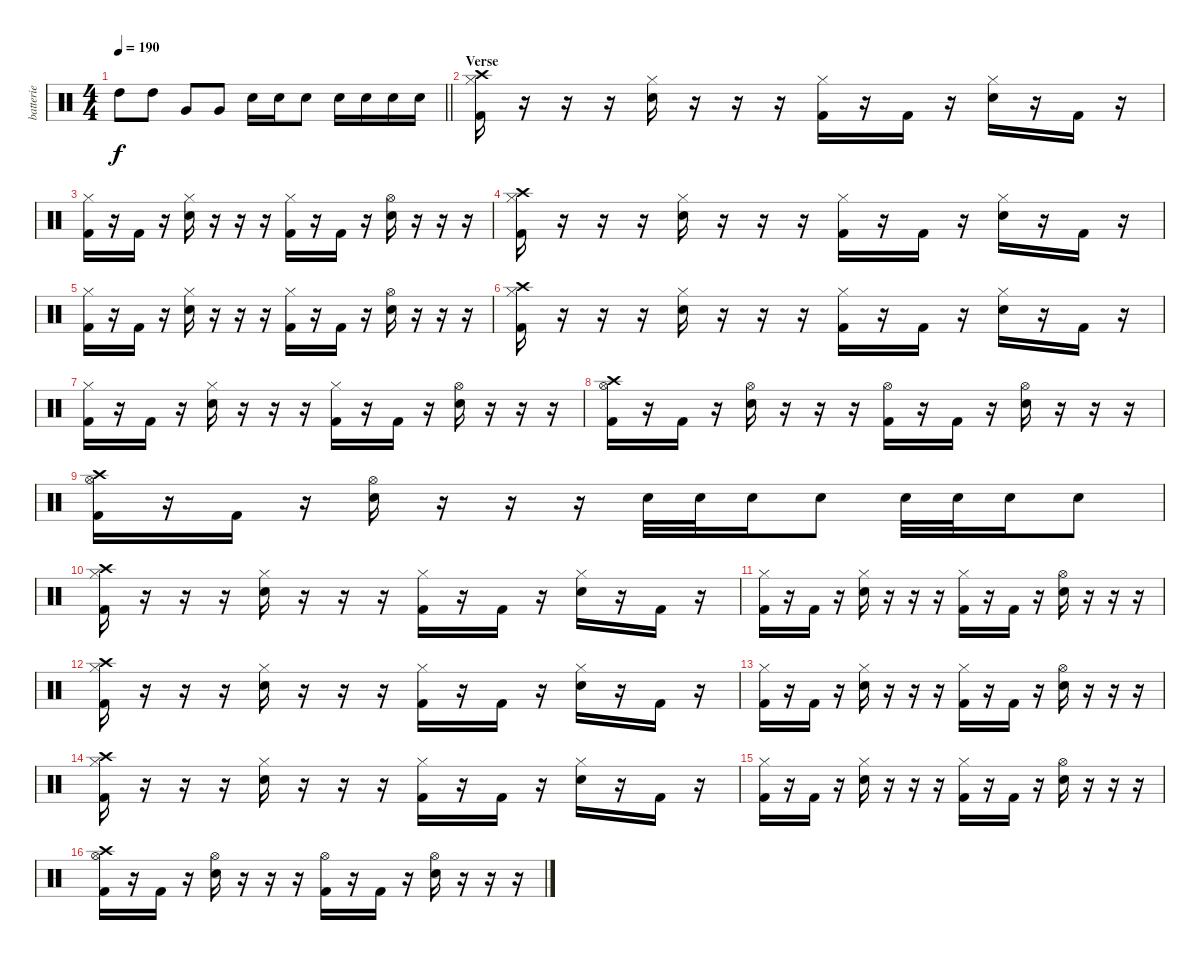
\track ("batterie" "batterie") {instrument percussion}
\staff {score}
\articulation defaults
\ts (4 4)
\tempo 190
\clef neutral
\barLineRight lightlight
\ks c "High Tom (hit)".8{dy f} "High Tom (hit)".8 "Very Low Tom (hit)".8 "Very Low Tom (hit)".8 "Snare (hit) 2".16 "Snare (hit) 2".16 "Snare (hit) 2".8 "Snare (hit) 2".16 "Snare (hit) 2".16 "Snare (hit) 2".16 "Snare (hit) 2".16
|
\section ("" "Verse")
("Hi-Hat (closed)" "Kick (hit) 2" "Crash high (hit)").16 r.16 r.16 r.16 ("Hi-Hat (closed)" "Snare (hit) 2").16 r.16 r.16 r.16 ("Hi-Hat (closed)" "Kick (hit) 2").16 r.16 "Kick (hit) 2".16 r.16 ("Hi-Hat (closed)" "Snare (hit) 2").16 r.16 "Kick (hit) 2".16 r.16 |
("Hi-Hat (closed)" "Kick (hit) 2").16 r.16 "Kick (hit) 2".16 r.16 ("Hi-Hat (closed)" "Snare (hit) 2").16 r.16 r.16 r.16 ("Hi-Hat (closed)" "Kick (hit) 2").16 r.16 "Kick (hit) 2".16 r.16 ("Hi-Hat (open)" "Snare (hit) 2").16 r.16 r.16 r.16 |
("Hi-Hat (closed)" "Kick (hit) 2" "Crash high (hit)").16 r.16 r.16 r.16 ("Hi-Hat (closed)" "Snare (hit) 2").16 r.16 r.16 r.16 ("Hi-Hat (closed)" "Kick (hit) 2").16 r.16 "Kick (hit) 2".16 r.16 ("Hi-Hat (closed)" "Snare (hit) 2").16 r.16 "Kick (hit) 2".16 r.16 |
("Hi-Hat (closed)" "Kick (hit) 2").16 r.16 "Kick (hit) 2".16 r.16 ("Hi-Hat (closed)" "Snare (hit) 2").16 r.16 r.16 r.16 ("Hi-Hat (closed)" "Kick (hit) 2").16 r.16 "Kick (hit) 2".16 r.16 ("Hi-Hat (open)" "Snare (hit) 2").16 r.16 r.16 r.16 |
("Hi-Hat (closed)" "Kick (hit) 2" "Crash high (hit)").16 r.16 r.16 r.16 ("Hi-Hat (closed)" "Snare (hit) 2").16 r.16 r.16 r.16 ("Hi-Hat (closed)" "Kick (hit) 2").16 r.16 "Kick (hit) 2".16 r.16 ("Hi-Hat (closed)" "Snare (hit) 2").16 r.16 "Kick (hit) 2".16 r.16 |
("Hi-Hat (closed)" "Kick (hit) 2").16 r.16 "Kick (hit) 2".16 r.16 ("Hi-Hat (closed)" "Snare (hit) 2").16 r.16 r.16 r.16 ("Hi-Hat (closed)" "Kick (hit) 2").16 r.16 "Kick (hit) 2".16 r.16 ("Hi-Hat (open)" "Snare (hit) 2").16 r.16 r.16 r.16 |
("Hi-Hat (open)" "Kick (hit) 2" "Crash high (hit)").16 r.16 "Kick (hit) 2".16 r.16 ("Hi-Hat (open)" "Snare (hit) 2").16 r.16 r.16 r.16 ("Hi-Hat (open)" "Kick (hit) 2").16 r.16 "Kick (hit) 2".16 r.16 ("Hi-Hat (open)" "Snare (hit) 2").16 r.16 r.16 r.16 |
("Hi-Hat (open)" "Kick (hit) 2" "Crash high (hit)").16 r.16 "Kick (hit) 2".16 r.16 ("Hi-Hat (open)" "Snare (hit) 2").16 r.16 r.16 r.16 "Snare (hit) 2".32 "Snare (hit) 2".32 "Snare (hit) 2".16 "Snare (hit) 2".8 "Snare (hit) 2".32 "Snare (hit) 2".32 "Snare (hit) 2".16 "Snare (hit) 2".8 |
("Hi-Hat (closed)" "Kick (hit) 2" "Crash high (hit)").16 r.16 r.16 r.16 ("Hi-Hat (closed)" "Snare (hit) 2").16 r.16 r.16 r.16 ("Hi-Hat (closed)" "Kick (hit) 2").16 r.16 "Kick (hit) 2".16 r.16 ("Hi-Hat (closed)" "Snare (hit) 2").16 r.16 "Kick (hit) 2".16 r.16 |
("Hi-Hat (closed)" "Kick (hit) 2").16 r.16 "Kick (hit) 2".16 r.16 ("Hi-Hat (closed)" "Snare (hit) 2").16 r.16 r.16 r.16 ("Hi-Hat (closed)" "Kick (hit) 2").16 r.16 "Kick (hit) 2".16 r.16 ("Hi-Hat (open)" "Snare (hit) 2").16 r.16 r.16 r.16 |
("Hi-Hat (closed)" "Kick (hit) 2" "Crash high (hit)").16 r.16 r.16 r.16 ("Hi-Hat (closed)" "Snare (hit) 2").16 r.16 r.16 r.16 ("Hi-Hat (closed)" "Kick (hit) 2").16 r.16 "Kick (hit) 2".16 r.16 ("Hi-Hat (closed)" "Snare (hit) 2").16 r.16 "Kick (hit) 2".16 r.16 |
("Hi-Hat (closed)" "Kick (hit) 2").16 r.16 "Kick (hit) 2".16 r.16 ("Hi-Hat (closed)" "Snare (hit) 2").16 r.16 r.16 r.16 ("Hi-Hat (closed)" "Kick (hit) 2").16 r.16 "Kick (hit) 2".16 r.16 ("Hi-Hat (open)" "Snare (hit) 2").16 r.16 r.16 r.16 |
("Hi-Hat (closed)" "Kick (hit) 2" "Crash high (hit)").16 r.16 r.16 r.16 ("Hi-Hat (closed)" "Snare (hit) 2").16 r.16 r.16 r.16 ("Hi-Hat (closed)" "Kick (hit) 2").16 r.16 "Kick (hit) 2".16 r.16 ("Hi-Hat (closed)" "Snare (hit) 2").16 r.16 "Kick (hit) 2".16 r.16 |
("Hi-Hat (closed)" "Kick (hit) 2").16 r.16 "Kick (hit) 2".16 r.16 ("Hi-Hat (closed)" "Snare (hit) 2").16 r.16 r.16 r.16 ("Hi-Hat (closed)" "Kick (hit) 2").16 r.16 "Kick (hit) 2".16 r.16 ("Hi-Hat (open)" "Snare (hit) 2").16 r.16 r.16 r.16 |
("Hi-Hat (open)" "Kick (hit) 2" "Crash high (hit)").16 r.16 "Kick (hit) 2".16 r.16 ("Hi-Hat (open)" "Snare (hit) 2").16 r.16 r.16 r.16 ("Hi-Hat (open)" "Kick (hit) 2").16 r.16 "Kick (hit) 2".16 r.16 ("Hi-Hat (open)" "Snare (hit) 2").16 r.16 r.16 r.16
